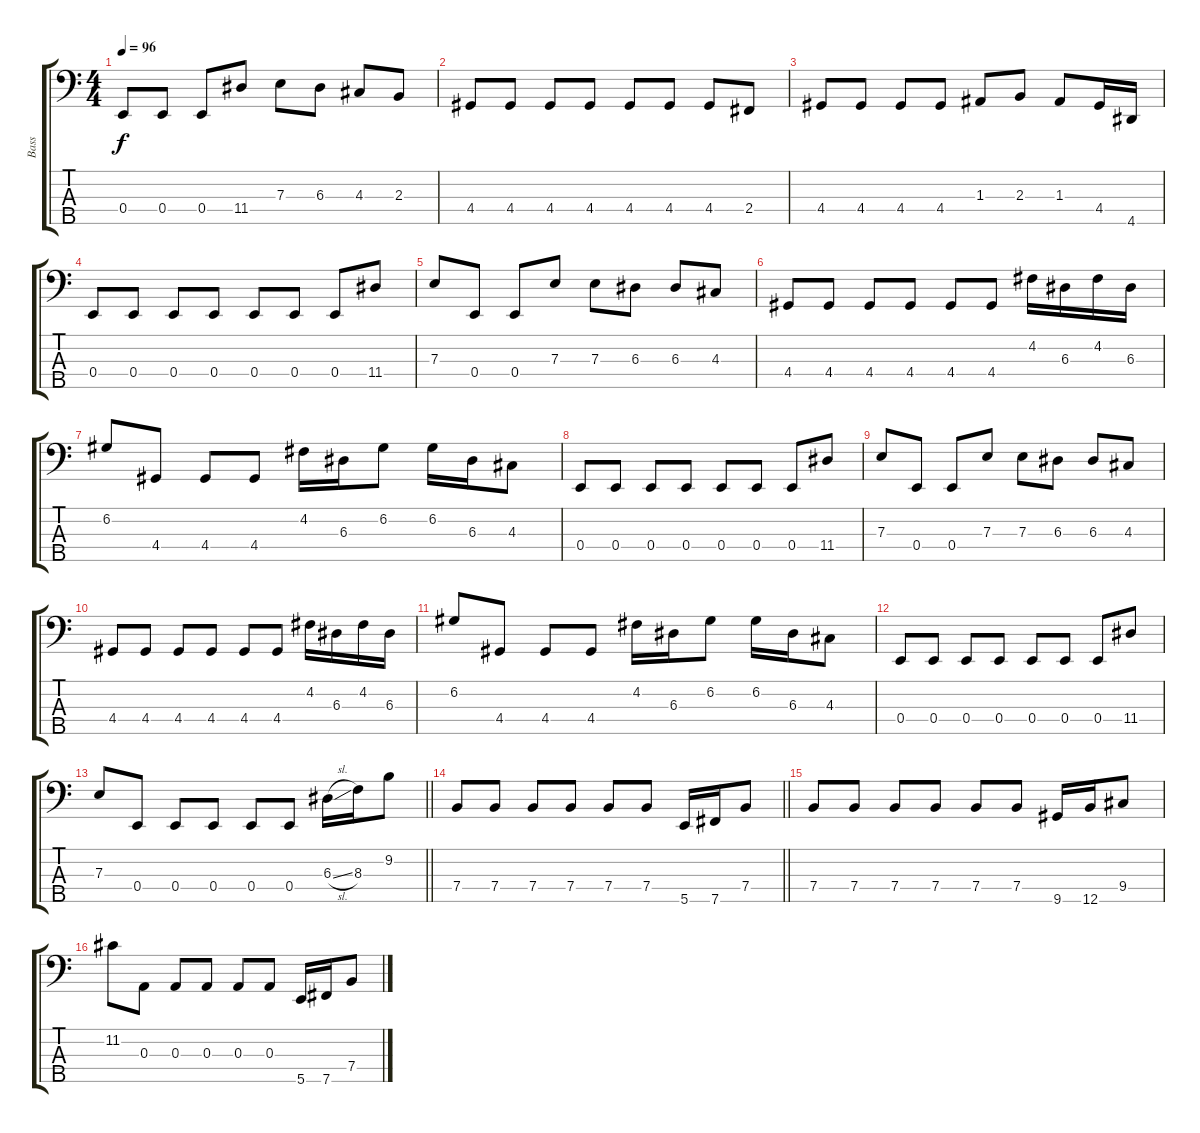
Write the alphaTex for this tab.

\track ("Bass" "Bass") {instrument electricbassfinger}
\staff {score tabs}
\tuning (G2 D2 A1 E1 B0) {hide}
\ts (4 4)
\tempo 96
\clef f4
\ks c
0.4.8{dy f} 0.4.8 0.4.8 11.4.8 7.3.8 6.3.8 4.3.8 2.3.8 |
4.4.8 4.4.8 4.4.8 4.4.8 4.4.8 4.4.8 4.4.8 2.4.8 |
4.4.8 4.4.8 4.4.8 4.4.8 1.3.8 2.3.8 1.3.8 4.4.16 4.5.16 |
0.4.8 0.4.8 0.4.8 0.4.8 0.4.8 0.4.8 0.4.8 11.4.8 |
7.3.8 0.4.8 0.4.8 7.3.8 7.3.8 6.3.8 6.3.8 4.3.8 |
4.4.8 4.4.8 4.4.8 4.4.8 4.4.8 4.4.8 4.2.16 6.3.16 4.2.16 6.3.16 |
6.2.8 4.4.8 4.4.8 4.4.8 4.2.16 6.3.16 6.2.8 6.2.16 6.3.16 4.3.8 |
0.4.8 0.4.8 0.4.8 0.4.8 0.4.8 0.4.8 0.4.8 11.4.8 |
7.3.8 0.4.8 0.4.8 7.3.8 7.3.8 6.3.8 6.3.8 4.3.8 |
4.4.8 4.4.8 4.4.8 4.4.8 4.4.8 4.4.8 4.2.16 6.3.16 4.2.16 6.3.16 |
6.2.8 4.4.8 4.4.8 4.4.8 4.2.16 6.3.16 6.2.8 6.2.16 6.3.16 4.3.8 |
0.4.8 0.4.8 0.4.8 0.4.8 0.4.8 0.4.8 0.4.8 11.4.8 |
\barLineRight lightlight
7.3.8 0.4.8 0.4.8 0.4.8 0.4.8 0.4.8 6.3{sl}.16 8.3.16 9.2.8 |
\barLineRight lightlight
7.4.8 7.4.8 7.4.8 7.4.8 7.4.8 7.4.8 5.5.16 7.5.16 7.4.8 |
7.4.8 7.4.8 7.4.8 7.4.8 7.4.8 7.4.8 9.5.16 12.5.16 9.4.8 |
11.2.8 0.3.8 0.3.8 0.3.8 0.3.8 0.3.8 5.5.16 7.5.16 7.4.8
